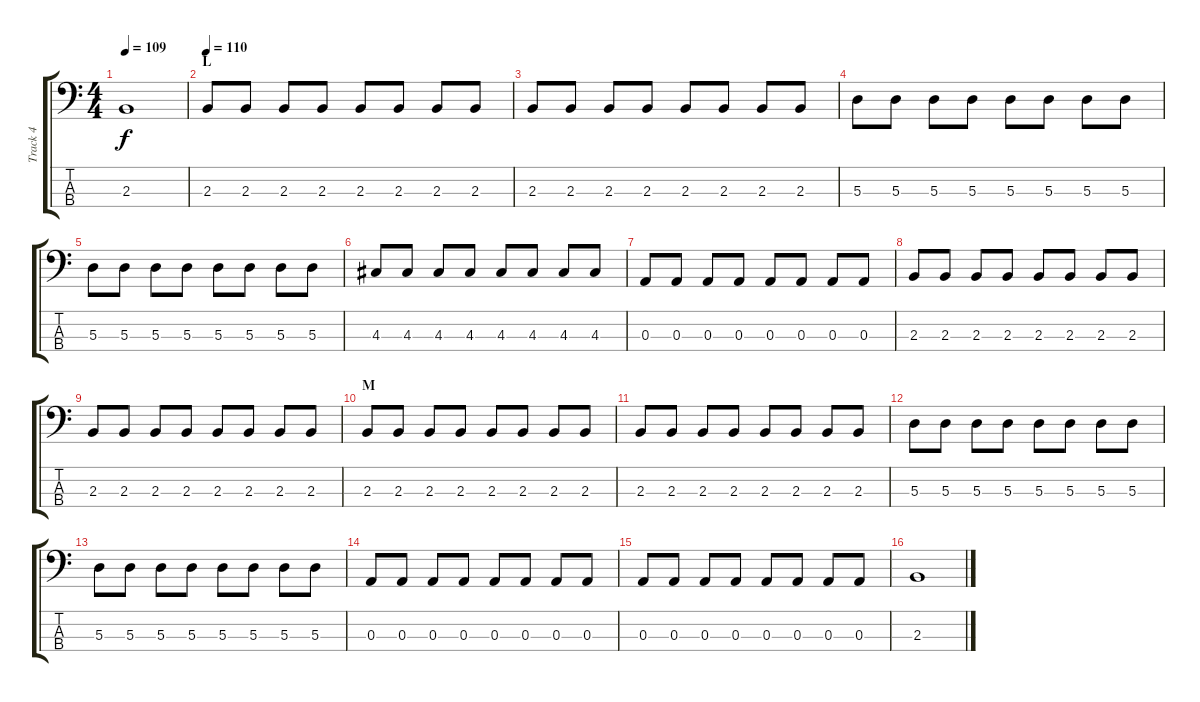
\track ("Track 4" "Track 4") {instrument electricbassfinger}
\staff {score tabs}
\tuning (G2 D2 A1 E1) {hide}
\ts (4 4)
\tempo 109
\clef f4
\ks c
2.3.1{dy f} |
\section ("" "L")
\tempo 110
2.3.8 2.3.8 2.3.8 2.3.8 2.3.8 2.3.8 2.3.8 2.3.8 |
2.3.8 2.3.8 2.3.8 2.3.8 2.3.8 2.3.8 2.3.8 2.3.8 |
5.3.8 5.3.8 5.3.8 5.3.8 5.3.8 5.3.8 5.3.8 5.3.8 |
5.3.8 5.3.8 5.3.8 5.3.8 5.3.8 5.3.8 5.3.8 5.3.8 |
4.3.8 4.3.8 4.3.8 4.3.8 4.3.8 4.3.8 4.3.8 4.3.8 |
0.3.8 0.3.8 0.3.8 0.3.8 0.3.8 0.3.8 0.3.8 0.3.8 |
2.3.8 2.3.8 2.3.8 2.3.8 2.3.8 2.3.8 2.3.8 2.3.8 |
2.3.8 2.3.8 2.3.8 2.3.8 2.3.8 2.3.8 2.3.8 2.3.8 |
\section ("" "M")
2.3.8 2.3.8 2.3.8 2.3.8 2.3.8 2.3.8 2.3.8 2.3.8 |
2.3.8 2.3.8 2.3.8 2.3.8 2.3.8 2.3.8 2.3.8 2.3.8 |
5.3.8 5.3.8 5.3.8 5.3.8 5.3.8 5.3.8 5.3.8 5.3.8 |
5.3.8 5.3.8 5.3.8 5.3.8 5.3.8 5.3.8 5.3.8 5.3.8 |
0.3.8 0.3.8 0.3.8 0.3.8 0.3.8 0.3.8 0.3.8 0.3.8 |
0.3.8 0.3.8 0.3.8 0.3.8 0.3.8 0.3.8 0.3.8 0.3.8 |
2.3.1
